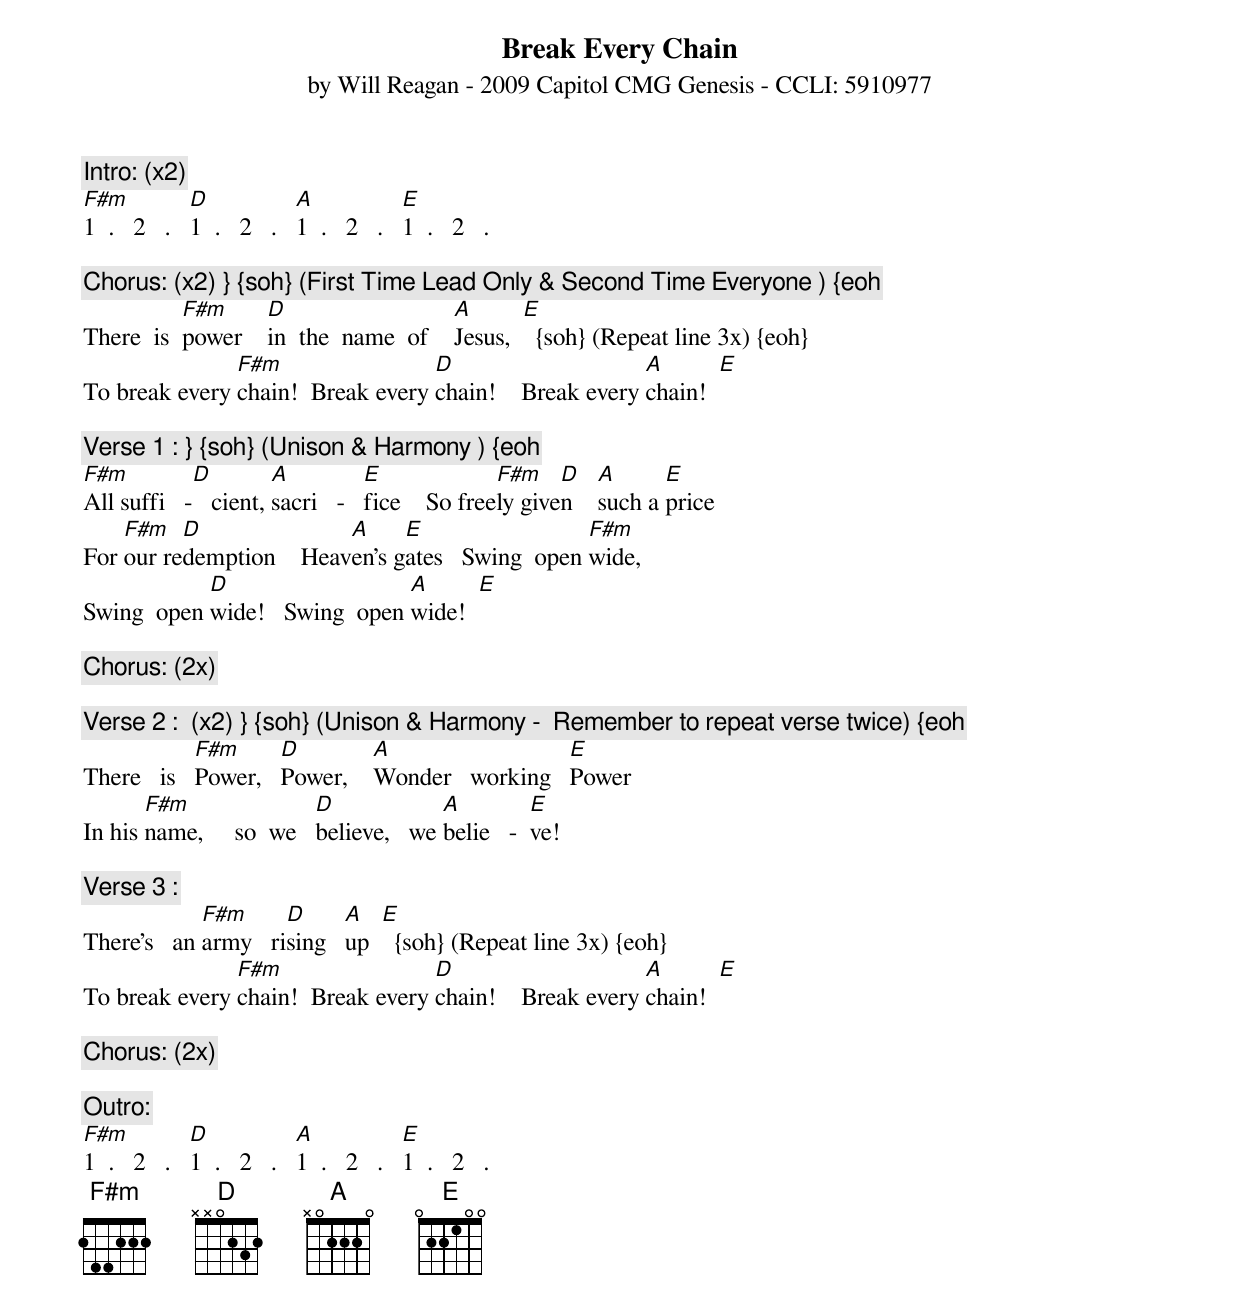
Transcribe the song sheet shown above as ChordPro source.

{title: Break Every Chain}
{subtitle: by Will Reagan - 2009 Capitol CMG Genesis - CCLI: 5910977}
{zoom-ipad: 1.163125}
{c: Intro: (x2) }
[F#m]1  .   2   .   [D]1  .   2   .   [A]1  .   2   .   [E]1  .   2   .

{c: Chorus: (x2) } {soh} (First Time Lead Only & Second Time Everyone ) {eoh}
There  is  [F#m]power    [D]in  the  name  of    [A]Jesus,  [E]  {soh} (Repeat line 3x) {eoh}
To break every [F#m]chain!  Break every [D]chain!    Break every [A]chain!  [E]

{c: Verse 1 : } {soh} (Unison & Harmony ) {eoh}
[F#m]All suffi   -[D]   cient, [A]sacri   -   [E]fice    So free[F#m]ly give[D]n    [A]such a [E]price
For [F#m]our re[D]demption    Heav[A]en’s g[E]ates   Swing  open [F#m]wide,
Swing  open [D]wide!   Swing  open [A]wide!  [E]

{c: Chorus: (2x) }

{c: Verse 2 :  (x2) } {soh} (Unison & Harmony -  Remember to repeat verse twice) {eoh}
There   is   [F#m]Power,   [D]Power,    [A]Wonder   working   [E]Power
In his [F#m]name,     so  we   [D]believe,   we [A]belie   -  [E]ve!

{c: Verse 3 :  }
There’s   an [F#m]army   ri[D]sing   [A]up  [E]  {soh} (Repeat line 3x) {eoh}
To break every [F#m]chain!  Break every [D]chain!    Break every [A]chain!  [E]

{c: Chorus: (2x) }

{c: Outro: }
[F#m]1  .   2   .   [D]1  .   2   .   [A]1  .   2   .   [E]1  .   2   .
